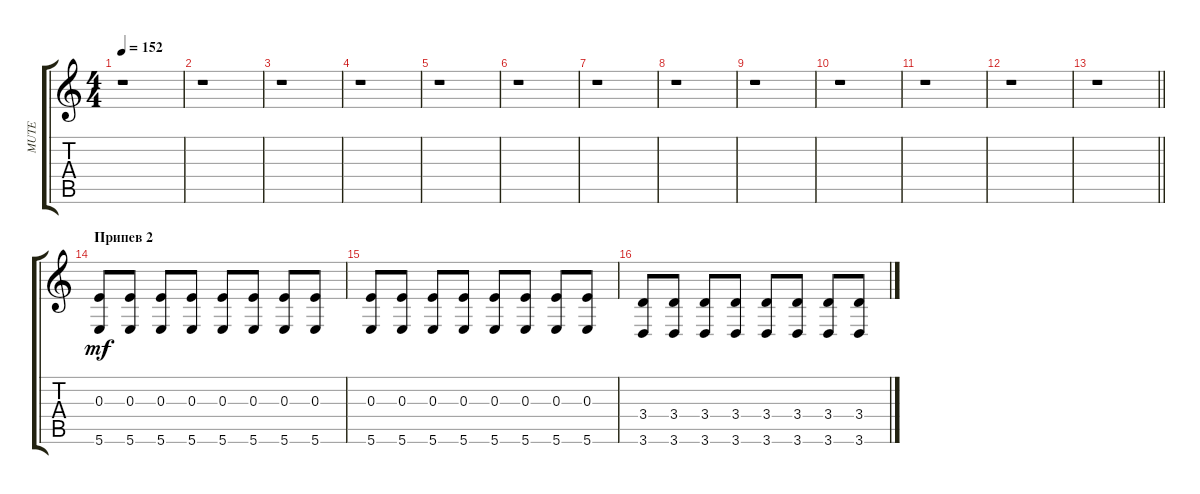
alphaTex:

\track ("MUTE" "MUTE") {instrument electricbassfinger}
\staff {score tabs}
\tuning (Db4 Ab3 E3 B2 Gb2 B1) {hide}
\ts (4 4)
\tempo 152
\clef g2
\ks c
r.1{dy mf} |
r.1 |
r.1 |
r.1 |
r.1 |
r.1 |
r.1 |
r.1 |
r.1 |
r.1 |
r.1 |
r.1 |
\barLineRight lightlight
r.1 |
\section ("" "Припев 2")
(0.3 5.6).8 (0.3 5.6).8 (0.3 5.6).8 (0.3 5.6).8 (0.3 5.6).8 (0.3 5.6).8 (0.3 5.6).8 (0.3 5.6).8 |
(0.3 5.6).8 (0.3 5.6).8 (0.3 5.6).8 (0.3 5.6).8 (0.3 5.6).8 (0.3 5.6).8 (0.3 5.6).8 (0.3 5.6).8 |
(3.4 3.6).8 (3.4 3.6).8 (3.4 3.6).8 (3.4 3.6).8 (3.4 3.6).8 (3.4 3.6).8 (3.4 3.6).8 (3.4 3.6).8
